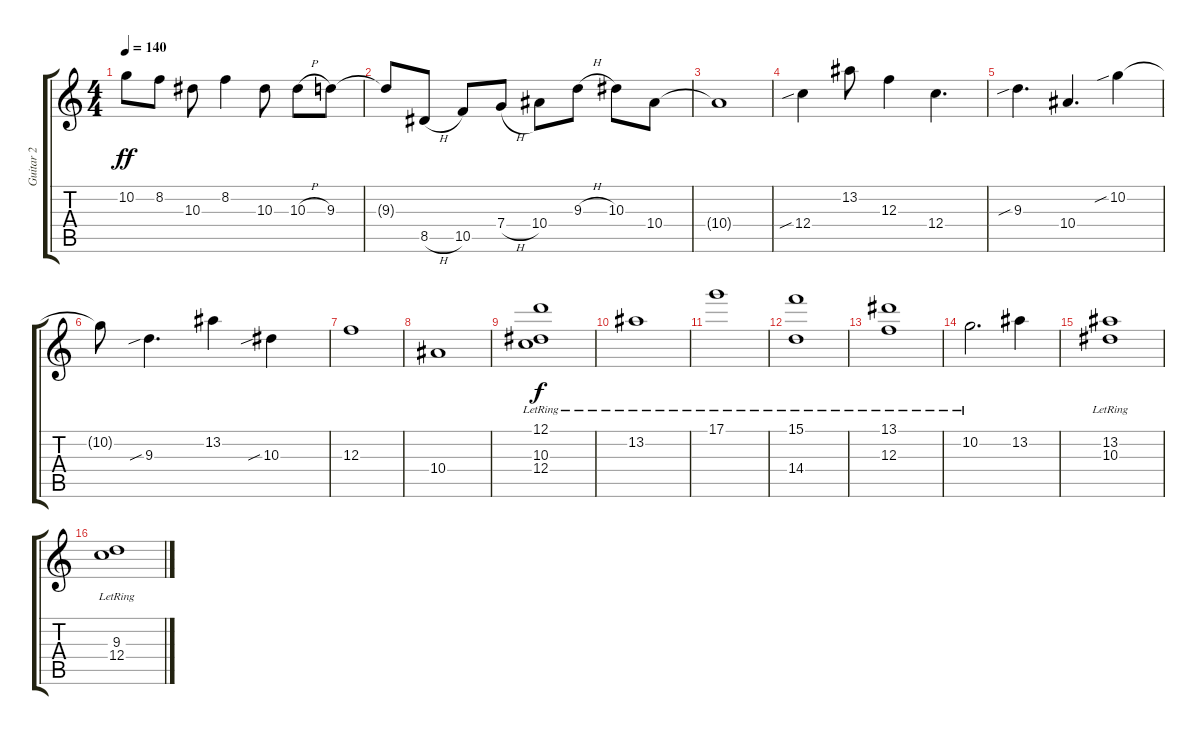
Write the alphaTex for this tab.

\track ("Guitar 2" "Guitar 2") {instrument electricguitarclean}
\staff {score tabs}
\tuning (D4 A3 F3 C3 G2 C2) {hide}
\ts (4 4)
\tempo 140
\clef g2
\ks c
10.2.8{dy ff} 8.2.8 10.3.8 8.2.4 10.3.8 10.3{h}.8 9.3.8 |
9.3{t}.8 8.5{h}.8 10.5.8 7.4{h}.8 10.4.8 9.3{h}.8 10.3.8 10.4.8 |
10.4{t}.1 |
12.4{sib}.4 13.2.8 12.3.4 12.4.4{d} |
9.3{sib}.4{d} 10.4.4{d} 10.2{sib}.4 |
10.2{t}.8 9.3{sib}.4{d} 13.2.4 10.3{sib}.4 |
12.3.1 |
10.4.1 |
(12.1{lr} 10.3{lr} 12.4{lr}).1{dy f} |
13.2{lr}.1 |
17.1{lr}.1 |
(15.1{lr} 14.4{lr}).1 |
(13.1{lr} 12.3{lr}).1 |
10.2{lr}.2{d} 13.2.4 |
(13.2{lr} 10.3).1 |
(9.3{lr} 12.4{lr}).1
